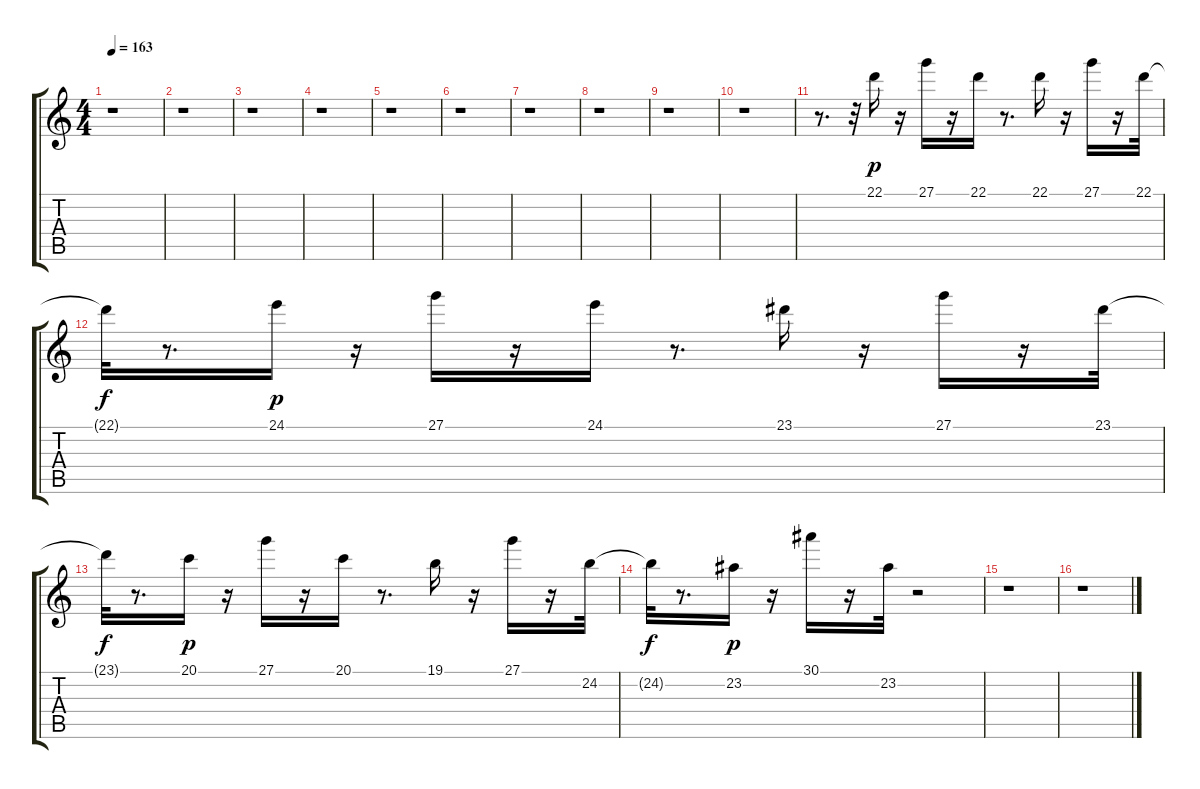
\track "" {instrument acousticgrandpiano}
\staff {score tabs}
\tuning (E4 B3 G3 D3 A2 E2) {hide}
\ts (4 4)
\tempo 163
\clef g2
\ks c
r.1{dy p} |
r.1 |
r.1 |
r.1 |
r.1 |
r.1 |
r.1 |
r.1 |
r.1 |
r.1 |
r.8{d} r.32 22.1.16 r.16 27.1.16 r.16 22.1.16 r.8{d} 22.1.16 r.16 27.1.16 r.16 22.1.32 |
22.1{t}.32{dy f} r.8{d} 24.1.16{dy p} r.16 27.1.16 r.16 24.1.16 r.8{d} 23.1.16 r.16 27.1.16 r.16 23.1.32 |
23.1{t}.32{dy f} r.8{d} 20.1.16{dy p} r.16 27.1.16 r.16 20.1.16 r.8{d} 19.1.16 r.16 27.1.16 r.16 24.2.32 |
24.2{t}.32{dy f} r.8{d} 23.2.16{dy p} r.16 30.1.16 r.16 23.2.32 r.2 |
r.1 |
r.1
